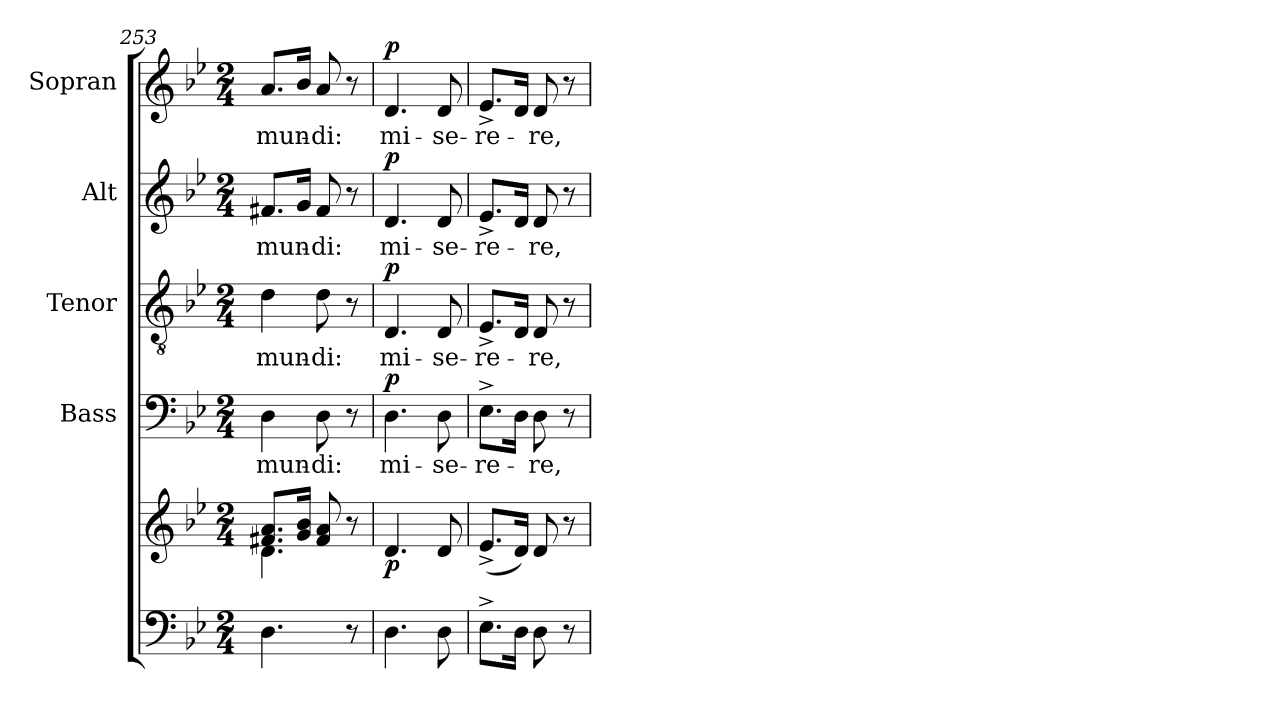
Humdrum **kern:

**kern	**kern	**dynam	**kern	**text	**dynam	**kern	**text	**dynam	**kern	**text	**dynam	**kern	**text	**dynam
*part5	*part5	*part5	*part4	*part4	*part4	*part3	*part3	*part3	*part2	*part2	*part2	*part1	*part1	*part1
*staff6	*staff5	*staff5/6	*staff4	*staff4	*staff4	*staff3	*staff3	*staff3	*staff2	*staff2	*staff2	*staff1	*staff1	*staff1
*	*	*	*I"Bass	*	*	*I"Tenor	*	*	*I"Alt	*	*	*I"Sopran	*	*
*	*	*	*I'B.	*	*	*I'T.	*	*	*I'A.	*	*	*I'S.	*	*
*clefF4	*clefG2	*	*clefF4	*	*	*clefGv2	*	*	*clefG2	*	*	*clefG2	*	*
*k[b-e-]	*k[b-e-]	*	*k[b-e-]	*	*	*k[b-e-]	*	*	*k[b-e-]	*	*	*k[b-e-]	*	*
*B-:	*B-:	*	*B-:	*	*	*B-:	*	*	*B-:	*	*	*B-:	*	*
*M2/4	*M2/4	*	*M2/4	*	*	*M2/4	*	*	*M2/4	*	*	*M2/4	*	*
=253	=253	=253	=253	=253	=253	=253	=253	=253	=253	=253	=253	=253	=253	=253
*	*^	*	*	*	*	*	*	*	*	*	*	*	*	*
!	!	!	!	!	!LO:LY:b	!	!	!LO:LY:b	!	!	!LO:LY:b	!	!	!LO:LY:b	!
4.D\	8.f#X/ 8.a/L	4.d\	.	4D\	mun-	.	4d\	mun-	.	8.f#X/L	mun-	.	8.a/L	mun-	.
.	16g/ 16b-/Jk	.	.	.	.	.	.	.	.	16g/Jk	.	.	16b-/Jk	.	.
!	!	!	!	!	!LO:LY:b	!	!	!LO:LY:b	!	!	!LO:LY:b	!	!	!LO:LY:b	!
.	8f#/ 8a/	.	.	8D\	-di:	.	8d\	-di:	.	8f#/	-di:	.	8a/	-di:	.
8r	8r	8ryy	.	8r	.	.	8r	.	.	8r	.	.	8r	.	.
!!LO:PB:g=z
=254	=254	=254	=254	=254	=254	=254	=254	=254	=254	=254	=254	=254	=254	=254	=254
!	!	!	!LO:DY:b	!	!LO:LY:b	!LO:DY:a	!	!LO:LY:b	!LO:DY:a	!	!LO:LY:b	!LO:DY:a	!	!LO:LY:b	!LO:DY:a
*	*v	*v	*	*	*	*	*	*	*	*	*	*	*	*	*
4.D\	4.d/	p	4.D\	mi-	p	4.D/	mi-	p	4.d/	mi-	p	4.d/	mi-	p
!	!	!	!	!LO:LY:b	!	!	!LO:LY:b	!	!	!LO:LY:b	!	!	!LO:LY:b	!
8D\	8d/	.	8D\	-se-	.	8D/	-se-	.	8d/	-se-	.	8d/	-se-	.
=255	=255	=255	=255	=255	=255	=255	=255	=255	=255	=255	=255	=255	=255	=255
!	!	!	!	!LO:LY:b	!	!	!LO:LY:b	!	!	!LO:LY:b	!	!	!LO:LY:b	!
8.E-^>\L	(<8.e-^</L	.	8.E-^>\L	-re-	.	8.E-^</L	-re-	.	8.e-^</L	-re-	.	8.e-^</L	-re-	.
16D\Jk	16d/Jk)	.	16D\Jk	.	.	16D/Jk	.	.	16d/Jk	.	.	16d/Jk	.	.
!	!	!	!	!LO:LY:b	!	!	!LO:LY:b	!	!	!LO:LY:b	!	!	!LO:LY:b	!
8D\	8d/	.	8D\	-re,	.	8D/	-re,	.	8d/	-re,	.	8d/	-re,	.
8r	8r	.	8r	.	.	8r	.	.	8r	.	.	8r	.	.
=	=	=	=	=	=	=	=	=	=	=	=	=	=	=
*-	*-	*-	*-	*-	*-	*-	*-	*-	*-	*-	*-	*-	*-	*-
